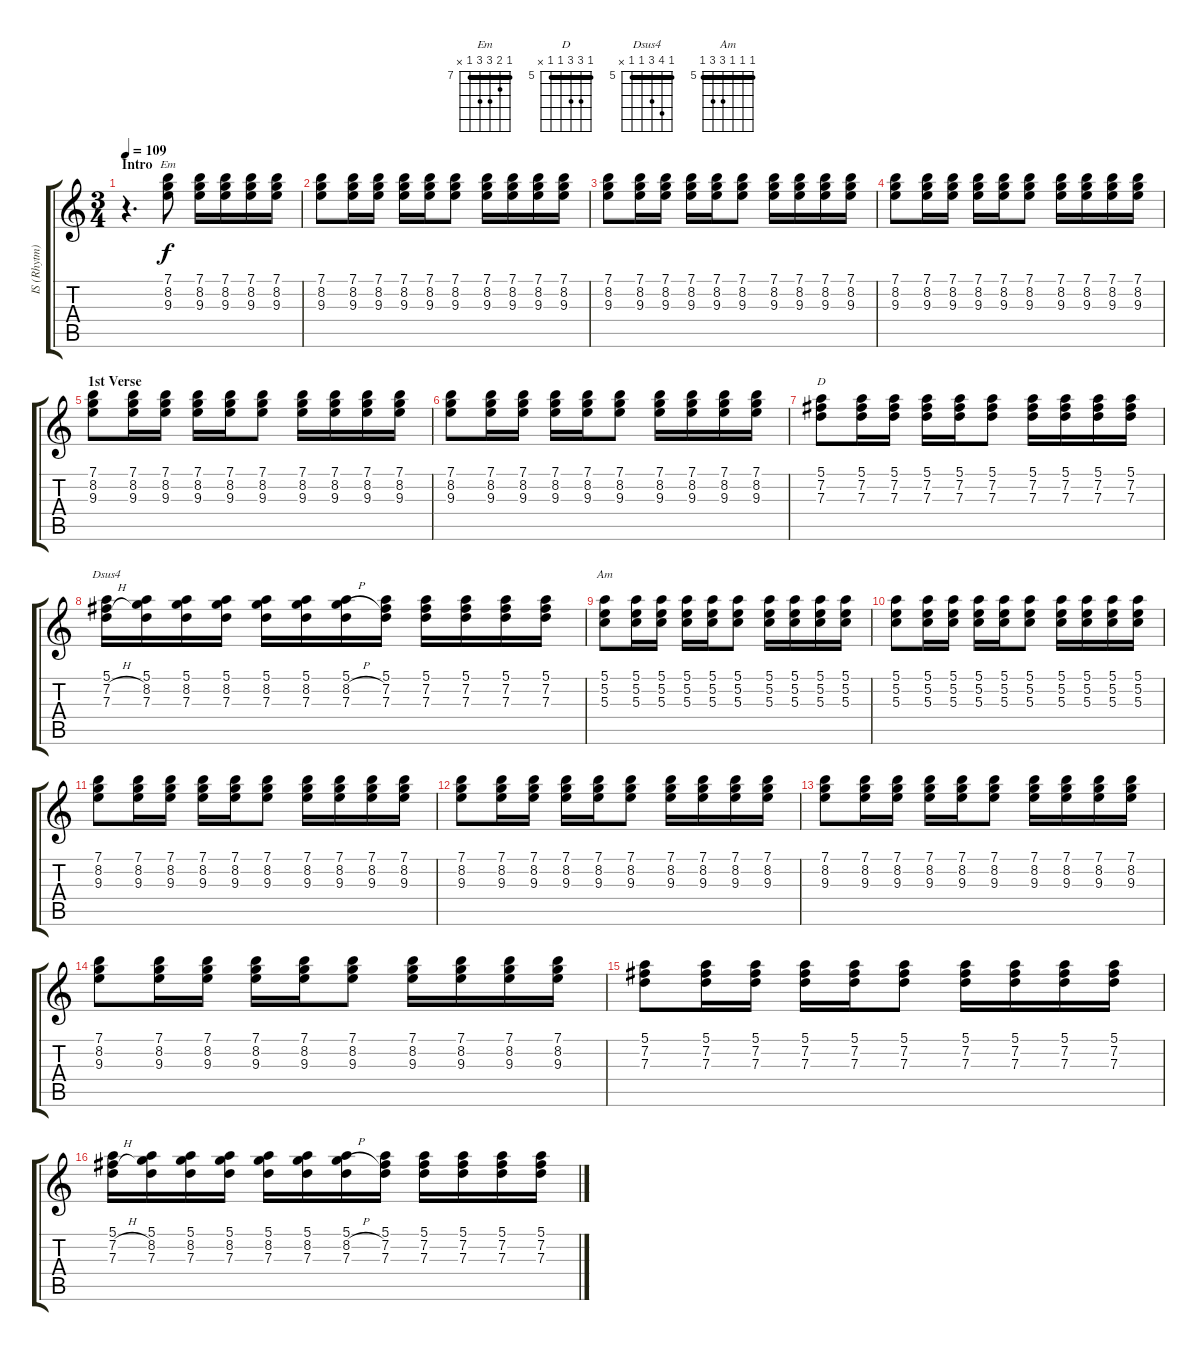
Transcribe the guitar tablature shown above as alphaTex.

\track ("IS (Rhytm)" "IS (Rhytm)") {instrument acousticguitarsteel}
\staff {score tabs}
\tuning (E4 B3 G3 D3 A2 E2) {hide}
\chord ("Em" 7 8 9 9 7 x) {firstfret 7 barre 7}
\chord ("D" 5 7 7 5 5 x) {firstfret 5 barre 5}
\chord ("Dsus4" 5 8 7 5 5 x) {firstfret 5 barre 5}
\chord ("Am" 5 5 5 7 7 5) {firstfret 5 barre 5}
\ts (3 4)
\section ("" "Intro")
\tempo 109
\clef g2
\ks c
r.4{d dy f instrument acousticguitarsteel} (7.1 8.2 9.3).8{ch "Em"} (7.1 8.2 9.3).16 (7.1 8.2 9.3).16 (7.1 8.2 9.3).16 (7.1 8.2 9.3).16 |
(7.1 8.2 9.3).8 (7.1 8.2 9.3).16 (7.1 8.2 9.3).16 (7.1 8.2 9.3).16 (7.1 8.2 9.3).16 (7.1 8.2 9.3).8 (7.1 8.2 9.3).16 (7.1 8.2 9.3).16 (7.1 8.2 9.3).16 (7.1 8.2 9.3).16 |
(7.1 8.2 9.3).8 (7.1 8.2 9.3).16 (7.1 8.2 9.3).16 (7.1 8.2 9.3).16 (7.1 8.2 9.3).16 (7.1 8.2 9.3).8 (7.1 8.2 9.3).16 (7.1 8.2 9.3).16 (7.1 8.2 9.3).16 (7.1 8.2 9.3).16 |
(7.1 8.2 9.3).8 (7.1 8.2 9.3).16 (7.1 8.2 9.3).16 (7.1 8.2 9.3).16 (7.1 8.2 9.3).16 (7.1 8.2 9.3).8 (7.1 8.2 9.3).16 (7.1 8.2 9.3).16 (7.1 8.2 9.3).16 (7.1 8.2 9.3).16 |
\section ("" "1st Verse")
(7.1 8.2 9.3).8 (7.1 8.2 9.3).16 (7.1 8.2 9.3).16 (7.1 8.2 9.3).16 (7.1 8.2 9.3).16 (7.1 8.2 9.3).8 (7.1 8.2 9.3).16 (7.1 8.2 9.3).16 (7.1 8.2 9.3).16 (7.1 8.2 9.3).16 |
(7.1 8.2 9.3).8 (7.1 8.2 9.3).16 (7.1 8.2 9.3).16 (7.1 8.2 9.3).16 (7.1 8.2 9.3).16 (7.1 8.2 9.3).8 (7.1 8.2 9.3).16 (7.1 8.2 9.3).16 (7.1 8.2 9.3).16 (7.1 8.2 9.3).16 |
(5.1 7.2 7.3).8{ch "D"} (5.1 7.2 7.3).16 (5.1 7.2 7.3).16 (5.1 7.2 7.3).16 (5.1 7.2 7.3).16 (5.1 7.2 7.3).8 (5.1 7.2 7.3).16 (5.1 7.2 7.3).16 (5.1 7.2 7.3).16 (5.1 7.2 7.3).16 |
(5.1 7.2{h} 7.3).16{ch "Dsus4"} (5.1 8.2 7.3).16 (5.1 8.2 7.3).16 (5.1 8.2 7.3).16 (5.1 8.2 7.3).16 (5.1 8.2 7.3).16 (5.1 8.2{h} 7.3).16 (5.1 7.2 7.3).16 (5.1 7.2 7.3).16 (5.1 7.2 7.3).16 (5.1 7.2 7.3).16 (5.1 7.2 7.3).16 |
(5.1 5.2 5.3).8{ch "Am"} (5.1 5.2 5.3).16 (5.1 5.2 5.3).16 (5.1 5.2 5.3).16 (5.1 5.2 5.3).16 (5.1 5.2 5.3).8 (5.1 5.2 5.3).16 (5.1 5.2 5.3).16 (5.1 5.2 5.3).16 (5.1 5.2 5.3).16 |
(5.1 5.2 5.3).8 (5.1 5.2 5.3).16 (5.1 5.2 5.3).16 (5.1 5.2 5.3).16 (5.1 5.2 5.3).16 (5.1 5.2 5.3).8 (5.1 5.2 5.3).16 (5.1 5.2 5.3).16 (5.1 5.2 5.3).16 (5.1 5.2 5.3).16 |
(7.1 8.2 9.3).8 (7.1 8.2 9.3).16 (7.1 8.2 9.3).16 (7.1 8.2 9.3).16 (7.1 8.2 9.3).16 (7.1 8.2 9.3).8 (7.1 8.2 9.3).16 (7.1 8.2 9.3).16 (7.1 8.2 9.3).16 (7.1 8.2 9.3).16 |
(7.1 8.2 9.3).8 (7.1 8.2 9.3).16 (7.1 8.2 9.3).16 (7.1 8.2 9.3).16 (7.1 8.2 9.3).16 (7.1 8.2 9.3).8 (7.1 8.2 9.3).16 (7.1 8.2 9.3).16 (7.1 8.2 9.3).16 (7.1 8.2 9.3).16 |
(7.1 8.2 9.3).8 (7.1 8.2 9.3).16 (7.1 8.2 9.3).16 (7.1 8.2 9.3).16 (7.1 8.2 9.3).16 (7.1 8.2 9.3).8 (7.1 8.2 9.3).16 (7.1 8.2 9.3).16 (7.1 8.2 9.3).16 (7.1 8.2 9.3).16 |
(7.1 8.2 9.3).8 (7.1 8.2 9.3).16 (7.1 8.2 9.3).16 (7.1 8.2 9.3).16 (7.1 8.2 9.3).16 (7.1 8.2 9.3).8 (7.1 8.2 9.3).16 (7.1 8.2 9.3).16 (7.1 8.2 9.3).16 (7.1 8.2 9.3).16 |
(5.1 7.2 7.3).8 (5.1 7.2 7.3).16 (5.1 7.2 7.3).16 (5.1 7.2 7.3).16 (5.1 7.2 7.3).16 (5.1 7.2 7.3).8 (5.1 7.2 7.3).16 (5.1 7.2 7.3).16 (5.1 7.2 7.3).16 (5.1 7.2 7.3).16 |
(5.1 7.2{h} 7.3).16 (5.1 8.2 7.3).16 (5.1 8.2 7.3).16 (5.1 8.2 7.3).16 (5.1 8.2 7.3).16 (5.1 8.2 7.3).16 (5.1 8.2{h} 7.3).16 (5.1 7.2 7.3).16 (5.1 7.2 7.3).16 (5.1 7.2 7.3).16 (5.1 7.2 7.3).16 (5.1 7.2 7.3).16
